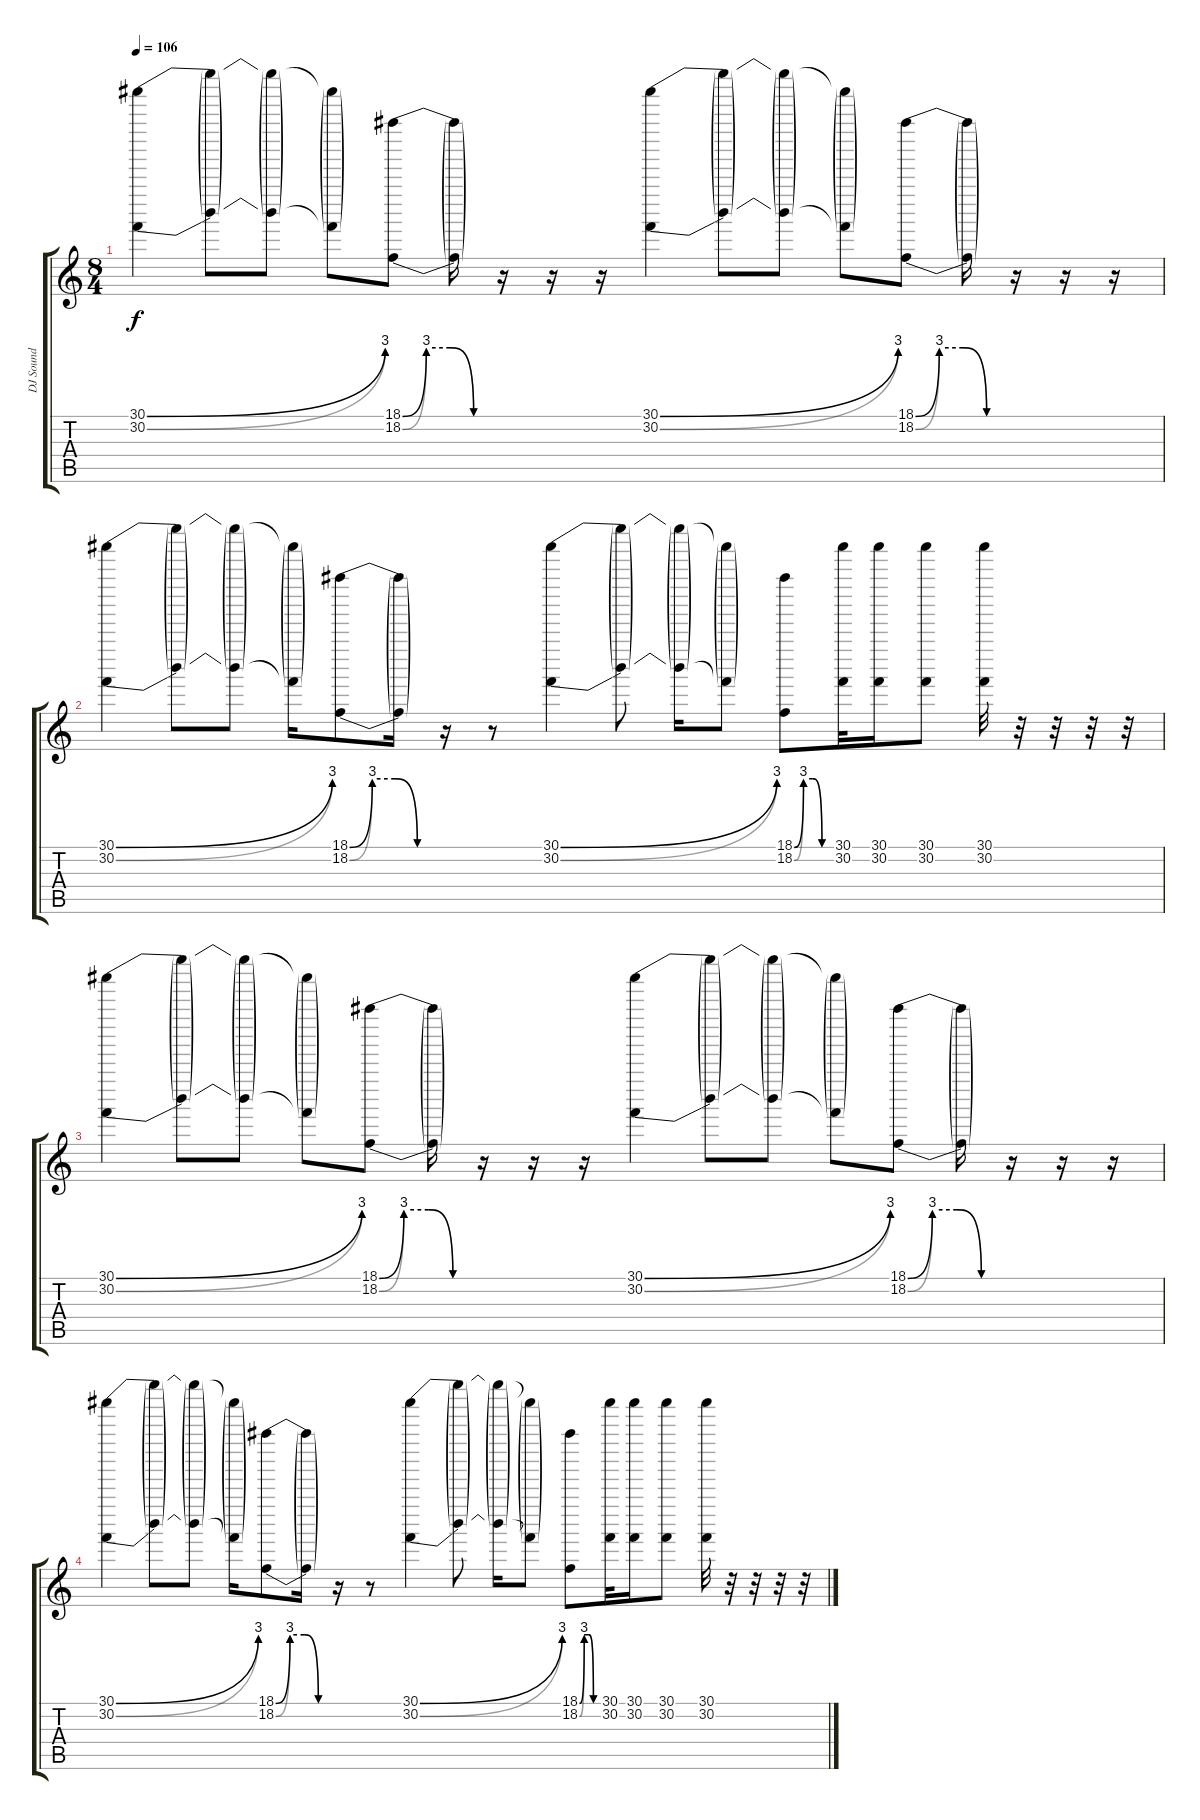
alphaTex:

\track ("DJ Sound" "DJ Sound") {instrument applause}
\staff {score tabs}
\tuning (E8 B3 G3 D3 A2 E2) {hide}
\ts (8 4)
\tempo 106
\clef g2
\ks c
(30.1{be (bend 0 0 60 12)} 30.2{be (bend 0 0 60 12)}).4{dy f volume 6 instrument applause} (30.1{t} 30.2{t}).8 (30.1{t} 30.2{t}).8 (30.1{t} 30.2{t}).8 (18.1{be (custom 0 0 15 12 30 12 45 0 60 0)} 18.2{be (custom 0 0 15 12 30 12 45 0 60 0)}).8 (18.1{t} 18.2{t}).16 r.16 r.16 r.16 (30.1{be (bend 0 0 60 12)} 30.2{be (bend 0 0 60 12)}).4 (30.1{t} 30.2{t}).8 (30.1{t} 30.2{t}).8 (30.1{t} 30.2{t}).8 (18.1{be (custom 0 0 15 12 30 12 45 0 60 0)} 18.2{be (custom 0 0 15 12 30 12 45 0 60 0)}).8 (18.1{t} 18.2{t}).16 r.16 r.16 r.16 |
(30.1{be (bend 0 0 60 12)} 30.2{be (bend 0 0 60 12)}).4 (30.1{t} 30.2{t}).8 (30.1{t} 30.2{t}).8 (30.1{t} 30.2{t}).16 (18.1{be (custom 0 0 15 12 30 12 45 0 60 0)} 18.2{be (custom 0 0 15 12 30 12 45 0 60 0)}).8 (18.1{t} 18.2{t}).16 r.16 r.8 (30.1{be (bend 0 0 60 12)} 30.2{be (bend 0 0 60 12)}).4 (30.1{t} 30.2{t}).8 (30.1{t} 30.2{t}).16 (30.1{t} 30.2{t}).8 (18.1{be (custom 0 0 15 12 30 12 45 0 60 0)} 18.2{be (custom 0 0 15 12 30 12 45 0 60 0)}).8 (30.1 30.2).32{volume 16 instrument birdtweet} (30.1 30.2).16 (30.1 30.2).8 (30.1 30.2).32 r.32 r.32 r.32 r.32 |
(30.1{be (bend 0 0 60 12)} 30.2{be (bend 0 0 60 12)}).4{volume 6 instrument applause} (30.1{t} 30.2{t}).8 (30.1{t} 30.2{t}).8 (30.1{t} 30.2{t}).8 (18.1{be (custom 0 0 15 12 30 12 45 0 60 0)} 18.2{be (custom 0 0 15 12 30 12 45 0 60 0)}).8 (18.1{t} 18.2{t}).16 r.16 r.16 r.16 (30.1{be (bend 0 0 60 12)} 30.2{be (bend 0 0 60 12)}).4 (30.1{t} 30.2{t}).8 (30.1{t} 30.2{t}).8 (30.1{t} 30.2{t}).8 (18.1{be (custom 0 0 15 12 30 12 45 0 60 0)} 18.2{be (custom 0 0 15 12 30 12 45 0 60 0)}).8 (18.1{t} 18.2{t}).16 r.16 r.16 r.16 |
(30.1{be (bend 0 0 60 12)} 30.2{be (bend 0 0 60 12)}).4 (30.1{t} 30.2{t}).8 (30.1{t} 30.2{t}).8 (30.1{t} 30.2{t}).16 (18.1{be (custom 0 0 15 12 30 12 45 0 60 0)} 18.2{be (custom 0 0 15 12 30 12 45 0 60 0)}).8 (18.1{t} 18.2{t}).16 r.16 r.8 (30.1{be (bend 0 0 60 12)} 30.2{be (bend 0 0 60 12)}).4 (30.1{t} 30.2{t}).8 (30.1{t} 30.2{t}).16 (30.1{t} 30.2{t}).8 (18.1{be (custom 0 0 15 12 30 12 45 0 60 0)} 18.2{be (custom 0 0 15 12 30 12 45 0 60 0)}).8 (30.1 30.2).32{volume 16 instrument birdtweet} (30.1 30.2).16 (30.1 30.2).8 (30.1 30.2).32 r.32 r.32 r.32 r.32
